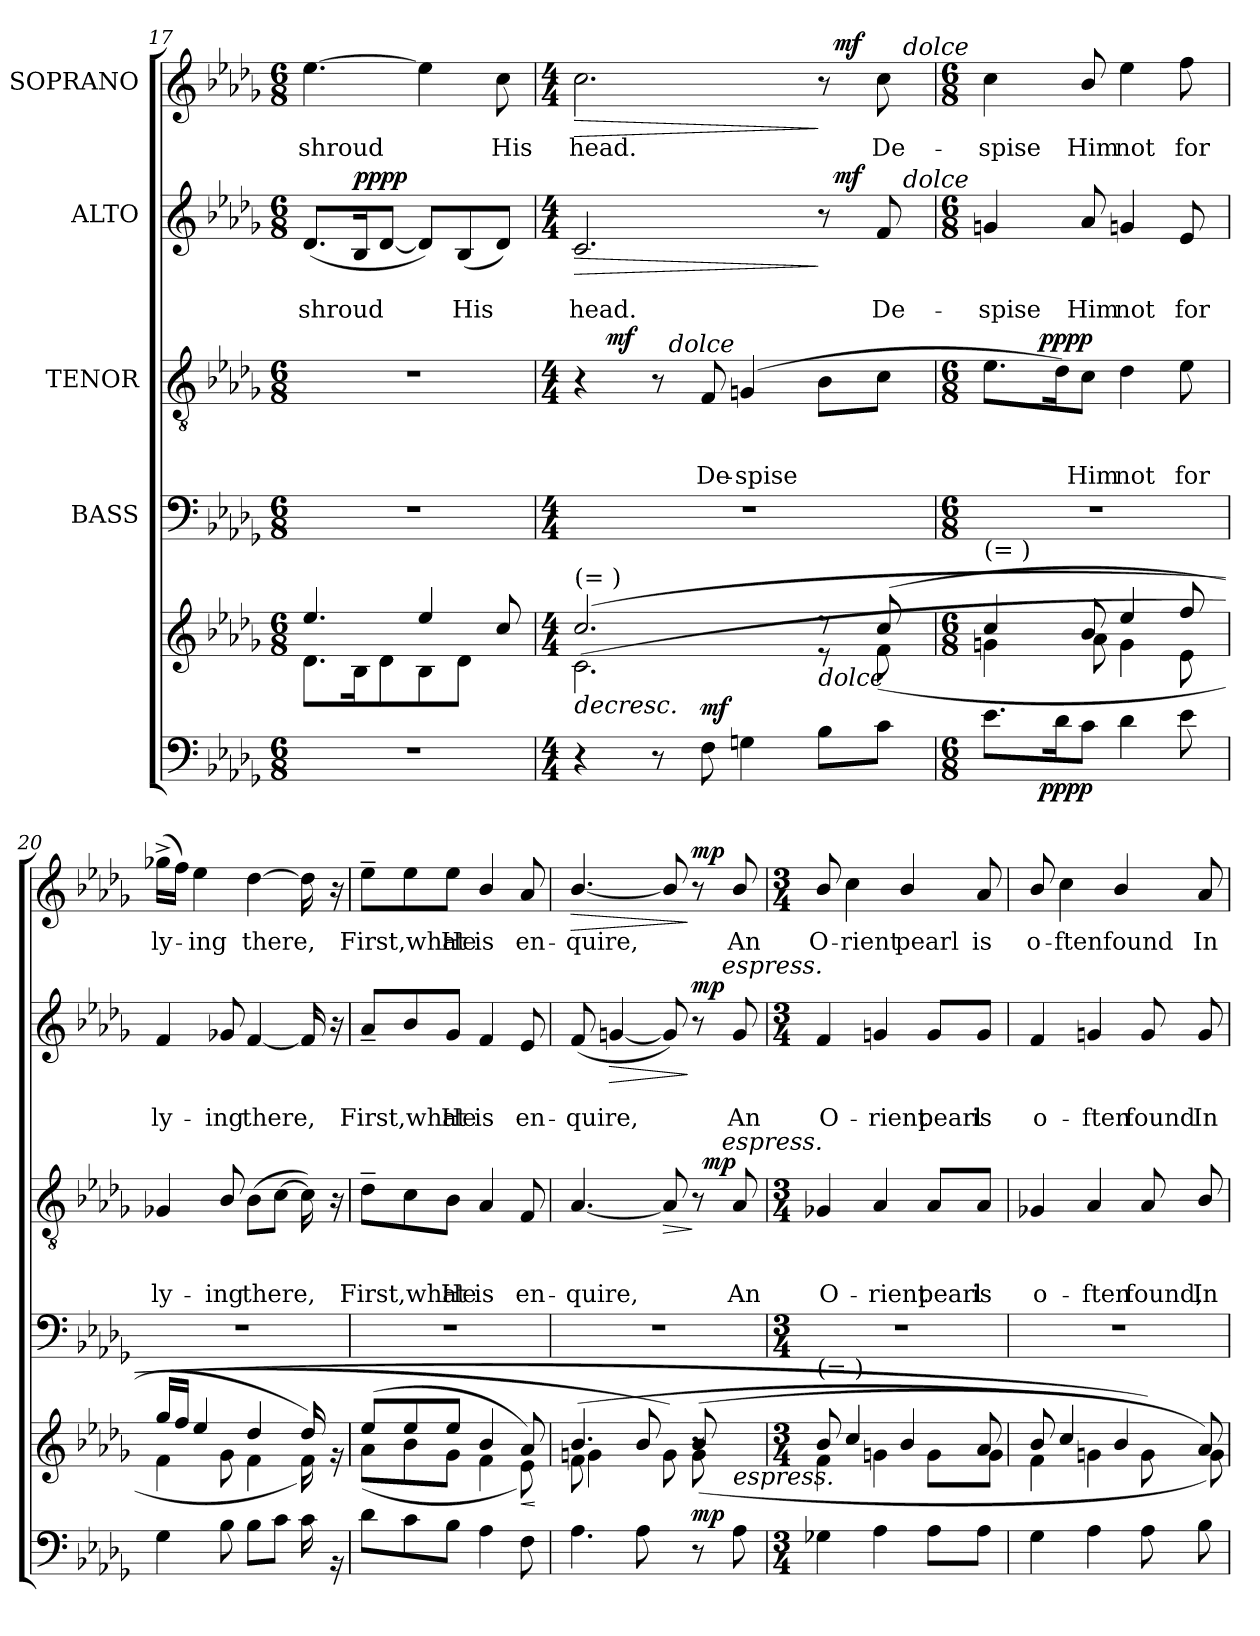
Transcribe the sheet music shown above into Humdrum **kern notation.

**kern	**kern	**dynam	**kern	**kern	**text	**text	**text	**dynam	**kern	**text	**text	**dynam	**kern	**text	**dynam
*part5	*part5	*part5	*part4	*part3	*part3	*part3	*part3	*part3	*part2	*part2	*part2	*part2	*part1	*part1	*part1
*staff6	*staff5	*staff5/6	*staff4	*staff3	*staff3	*staff3	*staff3	*staff3	*staff2	*staff2	*staff2	*staff2	*staff1	*staff1	*staff1
*	*	*	*I"BASS	*I"TENOR	*	*	*	*	*I"ALTO	*	*	*	*I"SOPRANO	*	*
*clefF4	*clefG2	*	*clefF4	*clefGv2	*	*	*	*	*clefG2	*	*	*	*clefG2	*	*
*k[b-e-a-d-g-]	*k[b-e-a-d-g-]	*	*k[b-e-a-d-g-]	*k[b-e-a-d-g-]	*	*	*	*	*k[b-e-a-d-g-]	*	*	*	*k[b-e-a-d-g-]	*	*
*D-:	*D-:	*	*D-:	*D-:	*	*	*	*	*D-:	*	*	*	*D-:	*	*
*M6/8	*M6/8	*	*M6/8	*M6/8	*	*	*	*	*M6/8	*	*	*	*M6/8	*	*
=17	=17	=17	=17	=17	=17	=17	=17	=17	=17	=17	=17	=17	=17	=17	=17
*	*^	*	*	*	*	*	*	*	*	*	*	*	*	*	*
*	*	*^	*	*	*	*	*	*	*	*	*	*	*	*	*	*
!	!	!	!	!	!LO:N:vis=1	!LO:N:vis=1	!	!	!	!	!	!	!LO:LY:b	!	!	!LO:LY:b	!
2.r	8.d-\L	4.ee-/	4ryy	.	2.r	2.r	.	.	.	.	(<8.d-/L	.	shroud	.	[>4.ee-\	shroud	.
!	!	!	!	!	!	!	!	!	!	!	!	!	!	!LO:DY:b	!	!	!
.	16B-\k	.	.	.	.	.	.	.	.	.	16B-/k	.	.	pppp	.	.	.
.	8d-\J	.	8d-\L	.	.	.	.	.	.	.	[<8d-/J	.	.	.	.	.	.
.	4.ryy	4ee-/	8B-\	.	.	.	.	.	.	.	8d-/L])	.	.	.	4ee-\]	.	.
!	!	!	!	!	!	!	!	!	!	!	!	!	!LO:LY:b	!	!	!	!
.	.	.	8d-\J	.	.	.	.	.	.	.	(<8B-/	.	His	.	.	.	.
!	!	!	!	!	!	!	!	!	!	!	!	!	!	!	!	!LO:LY:b	!
.	.	8cc/	8ryy	.	.	.	.	.	.	.	8d-/J)	.	.	.	8cc\	His	.
*	*v	*v	*v	*	*	*	*	*	*	*	*	*	*	*	*	*	*
!!LO:LB:g=z
=18	=18	=18	=18	=18	=18	=18	=18	=18	=18	=18	=18	=18	=18	=18	=18
*M4/4	*M4/4	*	*M4/4	*M4/4	*	*	*	*	*M4/4	*	*	*	*M4/4	*	*
*	*^	*	*	*	*	*	*	*	*	*	*	*	*	*	*
*	*	*^	*	*	*	*	*	*	*	*	*	*	*	*	*	*
!	!	!	!	!	!	!	!	!	!	!	!	!	!	!	!LO:TX:a:t=(= )	!	!
!	!	!	!	!	!	!LO:TX:a:t=(Dec.)	!	!	!	!	!	!	!	!	!	!	!
!	!	!	!	!	!	!LO:TX:a:t=Solo ad lib.	!	!	!	!	!	!	!	!	!	!	!
!	!LO:TX:a:t=(= )	!	!	!	!	!	!	!	!	!	!	!	!	!	!	!	!
!	!	!	!	!LO:HP:b	!	!	!	!	!	!	!	!	!LO:LY:b	!LO:HP:b	!	!LO:LY:b	!LO:HP:b
*	*	*	*	*	*	*^	*	*	*	*	*^	*	*	*	*^	*	*
*	*	*v	*v	*	*	*	*^	*	*	*	*	*	*^	*	*	*	*	*^	*	*
4rC	(<2.cc/	(<2.c\	>	1r	4r	16.ryy	4ryy	.	.	.	.	2.c/	2ryy	2...ryy	.	head.	>	2.cc\	2ryy	2...ryy	head.	>
!	!	!	!	!	!	!	!	!	!	!	!LO:DY:a	!	!	!	!	!	!	!	!	!	!	!
.	.	.	.	.	.	2ryy	.	.	.	.	mf	.	.	.	.	.	.	.	.	.	.	.
8rC	.	.	.	.	8r	.	32ryy	.	.	.	.	.	.	.	.	.	.	.	.	.	.	.
!	!	!	!	!	!	!	!LO:TX:a:i:t=dolce	!	!	!	!	!	!	!	!	!	!	!	!	!	!	!
.	.	.	.	.	.	.	2ryy	.	.	.	.	.	.	.	.	.	.	.	.	.	.	.
!	!	!	!LO:DY:a=2	!	!	!	!	!	!	!LO:LY:b	!	!	!	!	!	!	!	!	!	!	!	!
8F\	.	.	mf	.	8F/	.	.	.	.	De-	.	.	.	.	.	.	.	.	.	.	.	.
!	!	!	!	!	!	!	!	!	!	!LO:LY:b	!	!	!	!	!	!	!	!	!	!	!	!
4Gn\	.	.	.	.	(4Gn/	.	.	.	.	-spise	.	.	4ryy	.	.	.	.	.	4ryy	.	.	.
.	.	.	.	.	.	4ryy	.	.	.	.	.	.	.	.	.	.	.	.	.	.	.	.
!	!LO:TX:b:i:t=dolce	!	!	!	!	!	!	!	!	!	!	!	!	!	!	!	!	!	!	!	!	!
8B-\L	8re	8rcc	.	.	8B-\L	.	.	.	.	.	.	8r	32ryy	.	.	.	]	8r	32ryy	.	.	]
!	!	!	!	!	!	!	!	!	!	!	!	!	!	!	!	!	!LO:DY:a	!	!	!	!	!LO:DY:a
.	.	.	.	.	.	.	8..ryy	.	.	.	.	.	8..ryy	.	.	.	mf	.	8..ryy	.	.	mf
.	.	.	.	.	.	8ryy	.	.	.	.	.	.	.	.	.	.	.	.	.	.	.	.
!	!	!	!	!	!	!	!	!	!	!	!	!	!	!	!	!LO:LY:b	!	!	!	!	!LO:LY:b	!
8c\J	(8cc/	(<8f\	]	.	8c\J	.	.	.	.	.	.	8f/	.	.	.	De-	.	8cc\	.	.	De-	.
!	!	!	!	!	!	!	!	!	!	!	!	!	!	!	!	!	!	!	!	!LO:TX:a:i:t=dolce	!	!
!	!	!	!	!	!	!	!	!	!	!	!	!	!	!LO:TX:a:i:t=dolce	!	!	!	!	!	!	!	!
.	.	.	.	.	.	.	.	.	.	.	.	.	.	16ryy	.	.	.	.	.	16ryy	.	.
.	.	.	.	.	.	32ryy	.	.	.	.	.	.	.	.	.	.	.	.	.	.	.	.
*	*	*	*	*	*v	*v	*v	*	*	*	*	*	*	*	*	*	*	*v	*v	*v	*	*
*	*	*	*	*	*	*	*	*	*	*v	*v	*v	*	*	*	*	*	*
=19	=19	=19	=19	=19	=19	=19	=19	=19	=19	=19	=19	=19	=19	=19	=19	=19
*M6/8	*M6/8	*	*	*M6/8	*M6/8	*	*	*	*	*M6/8	*	*	*	*M6/8	*	*
*	*	*	*	*	*^	*	*	*	*	*^	*	*	*	*^	*	*
*	*	*	*	*	*	*^	*	*	*	*	*	*^	*	*	*	*	*^	*	*
!	!	!	!	!	!	!	!	!	!	!	!	!	!	!	!	!	!	!LO:TX:a:t=(= )	!	!	!	!
!	!	!	!	!LO:TX:b:t=(= )	!	!	!	!	!	!	!	!	!	!	!	!	!	!	!	!	!	!
!	!	!	!	!LO:N:vis=1	!	!	!	!	!	!	!	!	!	!	!	!LO:LY:b	!	!	!	!	!LO:LY:b	!
*	*	*	*	*	*	*v	*v	*	*	*	*	*	*	*	*	*	*	*v	*v	*v	*	*
*^	*	*	*	*	*	*	*	*	*	*	*v	*v	*v	*	*	*	*	*	*
8.e-\L	8ryy	4cc/	4gn\	.	2.r	8.e-\L	8ryy	.	.	.	.	4gn/	.	-spise	.	4cc\	-spise	.
.	32ryy	.	.	.	.	.	32ryy	.	.	.	.	.	.	.	.	.	.	.
!	!	!	!	!LO:DY:b=2	!	!	!	!	!	!	!LO:DY:b	!	!	!	!	!	!	!
.	2ryy	.	.	pppp	.	.	2ryy	.	.	.	pppp	.	.	.	.	.	.	.
16d-\k	.	.	.	.	.	16d-\k)	.	.	.	.	.	.	.	.	.	.	.	.
!	!	!	!	!	!	!	!	!	!	!LO:LY:b	!	!	!	!LO:LY:b	!	!	!LO:LY:b	!
8c\J	.	8b-/	8a-\	.	.	8c\J	.	.	.	Him	.	8a-/	.	Him	.	8b-/	Him	.
!	!	!	!	!	!	!	!	!	!	!LO:LY:b	!	!	!	!LO:LY:b	!	!	!LO:LY:b	!
4d-\	.	4ee-/	4g\	.	.	4d-\	.	.	.	not	.	4gn/	.	not	.	4ee-\	not	.
!	!	!	!	!	!	!	!	!	!	!LO:LY:b	!	!	!	!LO:LY:b	!	!	!LO:LY:b	!
8e-\	.	8ff/	8e-\	.	.	8e-\	.	.	.	for	.	8e-/	.	for	.	8ff\	for	.
.	16.ryy	.	.	.	.	.	16.ryy	.	.	.	.	.	.	.	.	.	.	.
=20	=20	=20	=20	=20	=20	=20	=20	=20	=20	=20	=20	=20	=20	=20	=20	=20	=20	=20
!	!	!	!	!	!LO:N:vis=1	!	!	!	!	!LO:LY:b	!	!	!	!LO:LY:b	!	!	!LO:LY:b	!
*v	*v	*	*	*	*	*v	*v	*	*	*	*	*	*	*	*	*	*	*
4G-\	16gg-/LL	4f\	.	2.r	4G-X/	.	.	ly-	.	4f/	.	ly-	.	(>16gg-X^>\LL	ly-	.
.	16ff/JJ	.	.	.	.	.	.	.	.	.	.	.	.	16ff\JJ)	.	.
!	!	!	!	!	!	!	!	!	!	!	!	!	!	!	!LO:LY:b	!
.	4ee-/	.	.	.	.	.	.	.	.	.	.	.	.	4ee-\	-ing	.
!	!	!	!	!	!	!	!	!LO:LY:b	!	!	!	!LO:LY:b	!	!	!	!
8B-\	.	8g-\	.	.	8B-/	.	.	-ing	.	8g-X/	.	-ing	.	.	.	.
!	!	!	!	!	!	!	!	!LO:LY:b	!	!	!	!LO:LY:b	!	!	!LO:LY:b	!
8B-\L	4dd-/	4f\	.	.	(>8B-\L	.	.	there,	.	[<4f/	.	there,	.	[>4dd-\	there,	.
8c\J	.	.	.	.	[>8c\J	.	.	.	.	.	.	.	.	.	.	.
16c\	16dd-/)	16f\)	.	.	16c\])	.	.	.	.	16f/]	.	.	.	16dd-\]	.	.
16rBB	16rg	16ryy	.	.	16rA	.	.	.	.	16ra	.	.	.	16ra	.	.
=21	=21	=21	=21	=21	=21	=21	=21	=21	=21	=21	=21	=21	=21	=21	=21	=21
!	!	!	!	!LO:N:vis=1	!	!	!	!LO:LY:b	!	!	!	!LO:LY:b	!	!	!LO:LY:b	!
8d-\L	(>8ee-/L	(<8a-\L	.	2.r	8d-~>\L	.	.	First,what	.	8a-~</L	.	First,what	.	8ee-~>\L	First,what	.
8c\	8ee-/	8b-\	.	.	8c\	.	.	.	.	8b-/	.	.	.	8ee-\	.	.
!	!	!	!	!	!	!	!	!LO:LY:b	!	!	!	!LO:LY:b	!	!	!LO:LY:b	!
8B-\J	8ee-/J	8g-\J	.	.	8B-\J	.	.	He	.	8g-/J	.	He	.	8ee-\J	He	.
!	!	!	!	!	!	!	!	!LO:LY:b	!	!	!	!LO:LY:b	!	!	!LO:LY:b	!
4A-\	4b-/	4f\	.	.	4A-/	.	.	is	.	4f/	.	is	.	4b-/	is	.
!	!	!	!LO:HP:b	!	!	!	!	!LO:LY:b	!	!	!	!LO:LY:b	!	!	!LO:LY:b	!
8F\	8a-/)	8e-\)	<	.	8F/	.	.	en-	.	8e-/	.	en-	.	8a-/	en-	.
*	*v	*v	*	*	*	*	*	*	*	*	*	*	*	*	*	*
.	.	[	.	.	.	.	.	.	.	.	.	.	.	.	.
!!LO:PB:g=z
=22	=22	=22	=22	=22	=22	=22	=22	=22	=22	=22	=22	=22	=22	=22	=22
*^	*^	*	*	*	*	*	*	*	*	*	*	*	*	*	*
*	*	*	*^	*	*	*	*	*	*	*	*	*	*	*	*	*	*
*	*	*	*	*^	*	*	*	*	*	*	*	*	*	*	*	*	*	*
!	!	!	!	!	!	!	!LO:N:vis=1	!	!	!	!LO:LY:b	!	!	!	!LO:LY:b	!	!	!LO:LY:b	!LO:HP:b
*	*	*	*	*	*	*	*	*^	*	*	*	*	*^	*	*	*	*	*	*
*	*	*	*	*	*	*	*	*	*^	*	*	*	*	*	*	*	*	*	*	*	*
4.A-\	4ryy	(<8f\	4.b-/	4gn\	2ryy	.	2.r	[<4.A-/	2ryy	2ryy	.	.	-quire,	.	(<8f/	2ryy	.	-quire,	.	[<4.b-/	-quire,	>
!	!	!	!	!	!	!	!	!	!	!	!	!	!	!	!	!	!	!	!LO:HP:b	!	!	!
.	.	2ryy	.	.	.	.	.	.	.	.	.	.	.	.	[<4gn/	.	.	.	>	.	.	.
.	8A-\	.	.	8b-/	.	.	.	.	.	.	.	.	.	.	.	.	.	.	.	.	.	.
!	!	!	!	!	!	!	!	!	!	!	!	!	!	!LO:HP:b	!	!	!	!	!	!	!	!
8ryy	8ryy	.	8g\)	8ryy	.	.	.	8A-/]	.	.	.	.	.	>	8g/])	.	.	.	.	8b-/]	.	.
!	!	!	!	!	!	!LO:DY:a=2	!	!	!	!	!	!	!	!	!	!	!	!	!LO:DY:n=1:a	!	!	!LO:DY:n=1:a
8rC	4ryy	.	8ra	(<8g\	(8b-/	mp	.	8r	32ryy	16.ryy	.	.	.	]	8r	16.ryy	.	.	] mp	8r	.	] mp
!	!	!	!	!	!	!	!	!	!	!	!	!	!	!LO:DY:a	!	!	!	!	!	!	!	!
.	.	.	.	.	.	.	.	.	8..ryy	.	.	.	.	mp	.	.	.	.	.	.	.	.
!	!	!	!	!	!	!	!	!	!	!	!	!	!	!	!	!LO:TX:a:i:t=espress.	!	!	!	!	!	!
!	!	!	!	!	!	!	!	!	!	!LO:TX:a:i:t=espress.	!	!	!	!	!	!	!	!	!	!	!	!
.	.	.	.	.	.	.	.	.	.	8ryy	.	.	.	.	.	8ryy	.	.	.	.	.	.
!	!	!LO:TX:b:i:t=espress.	!	!	!	!	!	!	!	!	!	!	!	!	!	!	!	!	!	!	!	!
!	!	!	!	!	!	!	!	!	!	!	!	!	!LO:LY:b	!	!	!	!	!LO:LY:b	!	!	!LO:LY:b	!
8A-\	.	8ryy	8ryy	8ryy	8ryy	.	.	8A-/	.	.	.	.	An	.	8g/	.	.	An	.	8b-/	An	.
.	.	.	.	.	.	.	.	.	.	32ryy	.	.	.	.	.	32ryy	.	.	.	.	.	.
*v	*v	*	*	*	*	*	*	*v	*v	*v	*	*	*	*	*v	*v	*	*	*	*	*	*
*	*v	*v	*v	*v	*	*	*	*	*	*	*	*	*	*	*	*	*	*
=23	=23	=23	=23	=23	=23	=23	=23	=23	=23	=23	=23	=23	=23	=23	=23
*M3/4	*M3/4	*	*M3/4	*M3/4	*	*	*	*	*M3/4	*	*	*	*M3/4	*	*
*^	*^	*	*	*^	*	*	*	*	*^	*	*	*	*	*	*
*	*	*	*^	*	*	*	*^	*	*	*	*	*	*	*	*	*	*	*	*
*	*	*	*	*^	*	*	*	*	*	*	*	*	*	*	*	*	*	*	*	*	*
!	!	!LO:TX:a:t=(= )	!	!	!	!	!	!	!	!	!	!	!	!	!	!	!	!	!	!	!	!
!	!	!	!	!	!	!	!LO:N:vis=1	!	!	!	!	!	!LO:LY:b	!	!	!	!	!LO:LY:b	!	!	!LO:LY:b	!
*v	*v	*	*	*	*	*	*	*v	*v	*v	*	*	*	*	*v	*v	*	*	*	*	*	*
*	*	*v	*v	*v	*	*	*	*	*	*	*	*	*	*	*	*	*	*
4G-X\	8b-/	4f\	.	2.r	4G-X/	.	.	O-	.	4f/	.	O-	.	8b-/	O-	.
!	!	!	!	!	!	!	!	!	!	!	!	!	!	!	!LO:LY:b	!
.	4cc/	.	.	.	.	.	.	.	.	.	.	.	.	4cc\	-rient	.
!	!	!	!	!	!	!	!	!LO:LY:b	!	!	!	!LO:LY:b	!	!	!	!
4A-\	.	4gn\	.	.	4A-/	.	.	-rient	.	4gn/	.	-rient	.	.	.	.
!	!	!	!	!	!	!	!	!	!	!	!	!	!	!	!LO:LY:b	!
.	4b-/	.	.	.	.	.	.	.	.	.	.	.	.	4b-/	pearl	.
!	!	!	!	!	!	!	!	!LO:LY:b	!	!	!	!LO:LY:b	!	!	!	!
8A-\L	.	8g\L	.	.	8A-/L	.	.	pearl	.	8g/L	.	pearl	.	.	.	.
!	!	!	!	!	!	!	!	!LO:LY:b	!	!	!	!LO:LY:b	!	!	!LO:LY:b	!
8A-\J	8a-/	8g\J	.	.	8A-/J	.	.	is	.	8g/J	.	is	.	8a-/	is	.
=24	=24	=24	=24	=24	=24	=24	=24	=24	=24	=24	=24	=24	=24	=24	=24	=24
!	!	!	!	!LO:N:vis=1	!	!	!	!LO:LY:b	!	!	!	!LO:LY:b	!	!	!LO:LY:b	!
4G-\	8b-/	4f\	.	2.r	4G-X/	.	.	o-	.	4f/	.	o-	.	8b-/	o-	.
!	!	!	!	!	!	!	!	!	!	!	!	!	!	!	!LO:LY:b	!
.	4cc/	.	.	.	.	.	.	.	.	.	.	.	.	4cc\	-ften	.
!	!	!	!	!	!	!	!	!LO:LY:b	!	!	!	!LO:LY:b	!	!	!	!
4A-\	.	4gn\	.	.	4A-/	.	.	-ften	.	4gn/	.	-ften	.	.	.	.
!	!	!	!	!	!	!	!	!	!	!	!	!	!	!	!LO:LY:b	!
.	4b-/)	.	.	.	.	.	.	.	.	.	.	.	.	4b-/	found	.
!	!	!	!	!	!	!	!	!LO:LY:b	!	!	!	!LO:LY:b	!	!	!	!
8A-\	.	8g\)	.	.	8A-/	.	.	found,	.	8g/	.	found	.	.	.	.
!	!	!	!	!	!	!	!	!LO:LY:b	!	!	!	!LO:LY:b	!	!	!LO:LY:b	!
8B-\	8a-/)	8g\)	.	.	8B-/	.	.	In	.	8g/	.	In	.	8a-/	In	.
*	*v	*v	*	*	*	*	*	*	*	*	*	*	*	*	*	*
=	=	=	=	=	=	=	=	=	=	=	=	=	=	=	=
*-	*-	*-	*-	*-	*-	*-	*-	*-	*-	*-	*-	*-	*-	*-	*-
